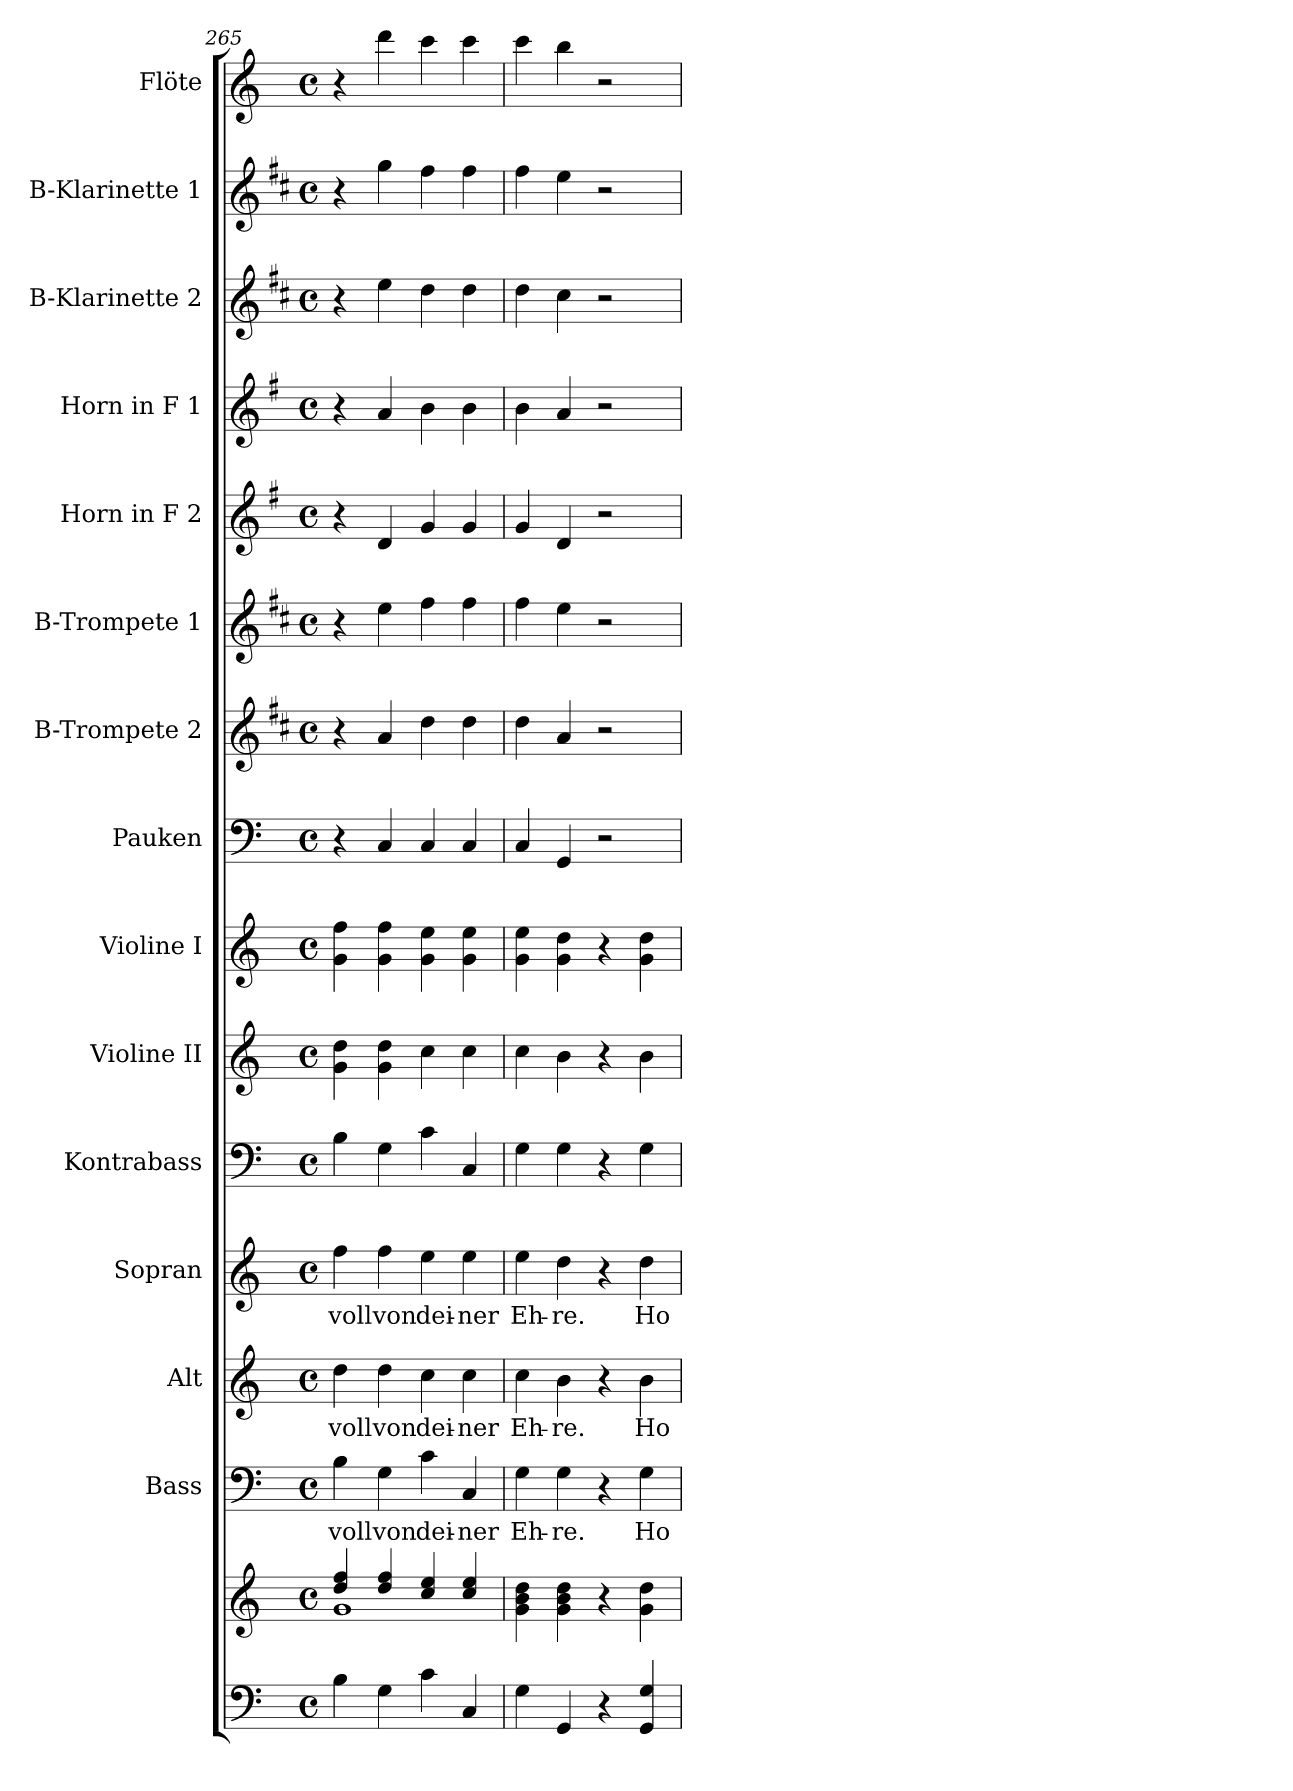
**kern	**kern	**kern	**text	**kern	**text	**kern	**text	**kern	**kern	**kern	**kern	**kern	**kern	**kern	**kern	**kern	**kern	**kern
*part15	*part15	*part14	*part14	*part13	*part13	*part12	*part12	*part11	*part10	*part9	*part8	*part7	*part6	*part5	*part4	*part3	*part2	*part1
*staff16	*staff15	*staff14	*staff14	*staff13	*staff13	*staff12	*staff12	*staff11	*staff10	*staff9	*staff8	*staff7	*staff6	*staff5	*staff4	*staff3	*staff2	*staff1
*	*	*I"Bass	*	*I"Alt	*	*I"Sopran	*	*I"Kontrabass	*I"Violine II	*I"Violine I	*I"Pauken	*I"B-Trompete 2	*I"B-Trompete 1	*I"Horn in F 2	*I"Horn in F 1	*I"B-Klarinette 2	*I"B-Klarinette 1	*I"Flöte
*	*	*I'B.	*	*I'A.	*	*I'S.	*	*I'Kb.	*I'Vl. II	*I'Vl. I	*I'Pk.	*I'B Trp. 2	*I'B Trp. 1	*	*	*I'B Kl. 2	*I'B Kl. 1	*I'Fl.
*clefF4	*clefG2	*clefF4	*	*clefG2	*	*clefG2	*	*clefF4	*clefG2	*clefG2	*clefF4	*clefG2	*clefG2	*clefG2	*clefG2	*clefG2	*clefG2	*clefG2
*	*	*	*	*	*	*	*	*ITrd7c12	*	*	*	*ITrd1c2	*ITrd1c2	*ITrd4c7	*ITrd4c7	*ITrd1c2	*ITrd1c2	*
*k[]	*k[]	*k[]	*	*k[]	*	*k[]	*	*k[]	*k[]	*k[]	*k[]	*k[]	*k[]	*k[]	*k[]	*k[]	*k[]	*k[]
*C:	*C:	*C:	*	*C:	*	*C:	*	*C:	*C:	*C:	*C:	*C:	*C:	*C:	*C:	*C:	*C:	*C:
*M4/4	*M4/4	*M4/4	*	*M4/4	*	*M4/4	*	*M4/4	*M4/4	*M4/4	*M4/4	*M4/4	*M4/4	*M4/4	*M4/4	*M4/4	*M4/4	*M4/4
*met(c)	*met(c)	*met(c)	*	*met(c)	*	*met(c)	*	*met(c)	*met(c)	*met(c)	*met(c)	*met(c)	*met(c)	*met(c)	*met(c)	*met(c)	*met(c)	*met(c)
=265	=265	=265	=265	=265	=265	=265	=265	=265	=265	=265	=265	=265	=265	=265	=265	=265	=265	=265
*	*^	*	*	*	*	*	*	*	*	*	*	*	*	*	*	*	*	*
!	!	!	!	!LO:LY:b	!	!LO:LY:b	!	!LO:LY:b	!	!	!	!	!	!	!	!	!	!	!
4B\	4dd/ 4ff/	1g	4B\	voll	4dd\	voll	4ff\	voll	4BB\	4g\ 4dd\	4g\ 4ff\	4r	4r	4r	4r	4r	4r	4r	4r
!	!	!	!	!LO:LY:b	!	!LO:LY:b	!	!LO:LY:b	!	!	!	!	!	!	!	!	!	!	!
4G\	4dd/ 4ff/	.	4G\	von	4dd\	von	4ff\	von	4GG\	4g\ 4dd\	4g\ 4ff\	4C/	4g/	4dd\	4G/	4d/	4dd\	4ff\	4ddd\
!	!	!	!	!LO:LY:b	!	!LO:LY:b	!	!LO:LY:b	!	!	!	!	!	!	!	!	!	!	!
4c\	4cc/ 4ee/	.	4c\	dei-	4cc\	dei-	4ee\	dei-	4C\	4cc\	4g\ 4ee\	4C/	4cc\	4ee\	4c/	4e\	4cc\	4ee\	4ccc\
!	!	!	!	!LO:LY:b	!	!LO:LY:b	!	!LO:LY:b	!	!	!	!	!	!	!	!	!	!	!
4C/	4cc/ 4ee/	.	4C/	-ner	4cc\	-ner	4ee\	-ner	4CC/	4cc\	4g\ 4ee\	4C/	4cc\	4ee\	4c/	4e\	4cc\	4ee\	4ccc\
*	*v	*v	*	*	*	*	*	*	*	*	*	*	*	*	*	*	*	*	*
!!LO:PB:g=z
=266	=266	=266	=266	=266	=266	=266	=266	=266	=266	=266	=266	=266	=266	=266	=266	=266	=266	=266
!	!	!	!LO:LY:b	!	!LO:LY:b	!	!LO:LY:b	!	!	!	!	!	!	!	!	!	!	!
4G\	4g\ 4b\ 4dd\	4G\	Eh-	4cc\	Eh-	4ee\	Eh-	4GG\	4cc\	4g\ 4ee\	4C/	4cc\	4ee\	4c/	4e\	4cc\	4ee\	4ccc\
!	!	!	!LO:LY:b	!	!LO:LY:b	!	!LO:LY:b	!	!	!	!	!	!	!	!	!	!	!
4GG/	4g\ 4b\ 4dd\	4G\	-re.	4b\	-re.	4dd\	-re.	4GG\	4b\	4g\ 4dd\	4GG/	4g/	4dd\	4G/	4d/	4b\	4dd\	4bb\
4r	4r	4r	.	4r	.	4r	.	4r	4r	4r	2r	2r	2r	2r	2r	2r	2r	2r
!	!	!	!LO:LY:b	!	!LO:LY:b	!	!LO:LY:b	!	!	!	!	!	!	!	!	!	!	!
4GG/ 4G/	4g\ 4dd\	4G\	Ho-	4b\	Ho-	4dd\	Ho-	4GG\	4b\	4g\ 4dd\	.	.	.	.	.	.	.	.
=	=	=	=	=	=	=	=	=	=	=	=	=	=	=	=	=	=	=
*-	*-	*-	*-	*-	*-	*-	*-	*-	*-	*-	*-	*-	*-	*-	*-	*-	*-	*-
